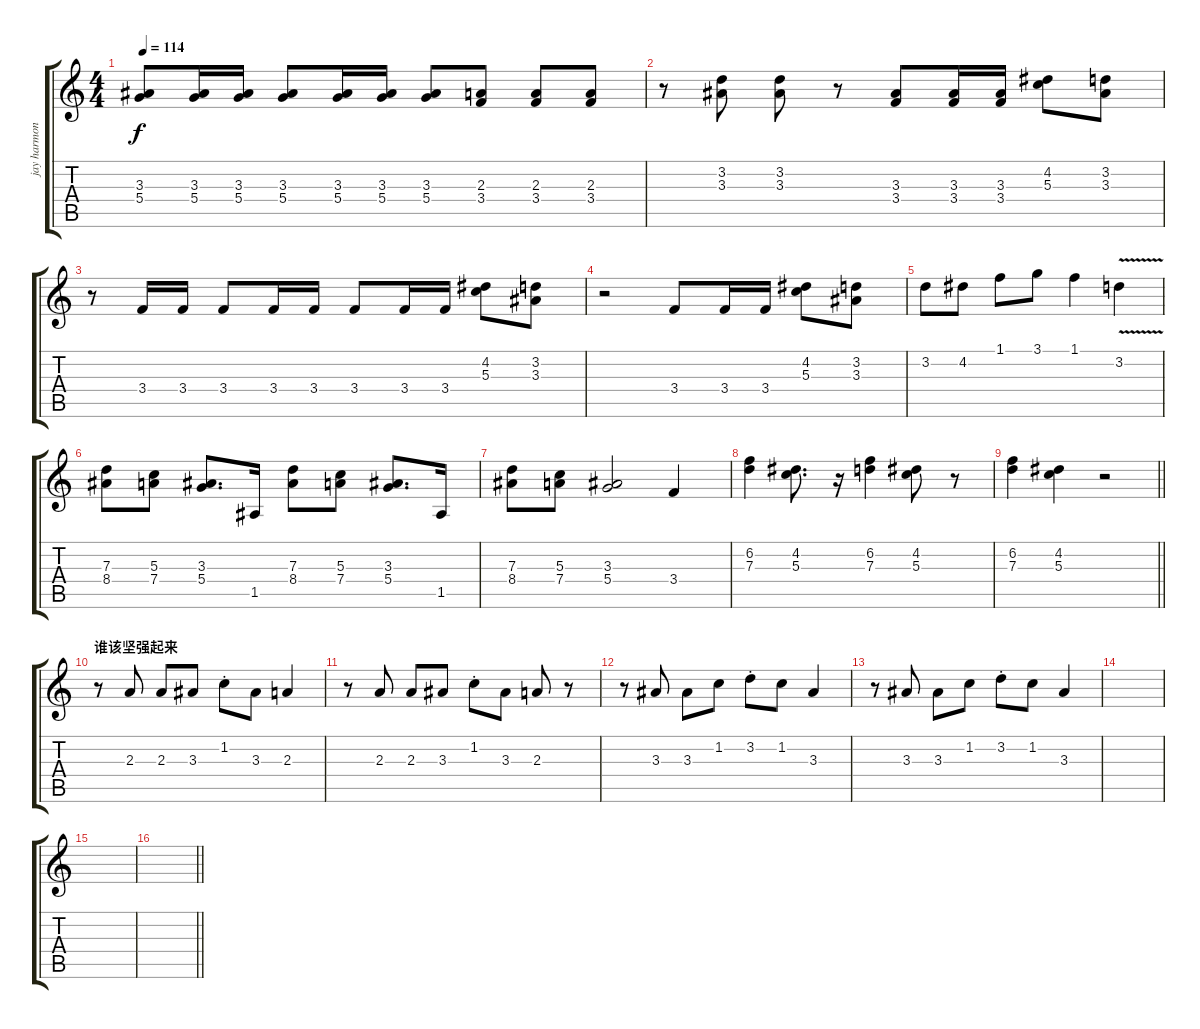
\track ("jay harmony" "jay harmon") {instrument electricguitarjazz}
\staff {score tabs}
\tuning (E4 B3 G3 D3 A2 E2) {hide}
\ts (4 4)
\tempo 114
\clef g2
\ks c
(3.3 5.4).8{dy f} (3.3 5.4).16 (3.3 5.4).16 (3.3 5.4).8 (3.3 5.4).16 (3.3 5.4).16 (3.3 5.4).8 (2.3 3.4).8 (2.3 3.4).8 (2.3 3.4).8 |
r.8 (3.2 3.3).8 (3.2 3.3).8 r.8 (3.3 3.4).8 (3.3 3.4).16 (3.3 3.4).16 (4.2 5.3).8 (3.2 3.3).8 |
r.8 3.4.16 3.4.16 3.4.8 3.4.16 3.4.16 3.4.8 3.4.16 3.4.16 (4.2 5.3).8 (3.2 3.3).8 |
r.2 3.4.8 3.4.16 3.4.16 (4.2 5.3).8 (3.2 3.3).8 |
3.2.8 4.2.8 1.1.8 3.1.8 1.1.4 3.2{v}.4 |
(7.3 8.4).8 (5.3 7.4).8 (3.3 5.4).8{d} 1.5.16 (7.3 8.4).8 (5.3 7.4).8 (3.3 5.4).8{d} 1.5.16 |
(7.3 8.4).8 (5.3 7.4).8 (3.3 5.4).2 3.4.4 |
(6.2 7.3).4 (4.2 5.3).8{d} r.16 (6.2 7.3).4 (4.2 5.3).8 r.8 |
\barLineRight lightlight
(6.2 7.3).4 (4.2 5.3).4 r.2 |
\section ("" "谁该坚强起来")
r.8 2.3.8 2.3.8 3.3.8 1.2{st}.8 3.3.8 2.3.4 |
r.8 2.3.8 2.3.8 3.3.8 1.2{st}.8 3.3.8 2.3.8 r.8 |
r.8 3.3.8 3.3.8 1.2.8 3.2{st}.8 1.2.8 3.3.4 |
r.8 3.3.8 3.3.8 1.2.8 3.2{st}.8 1.2.8 3.3.4 |
|
|
\barLineRight lightlight
